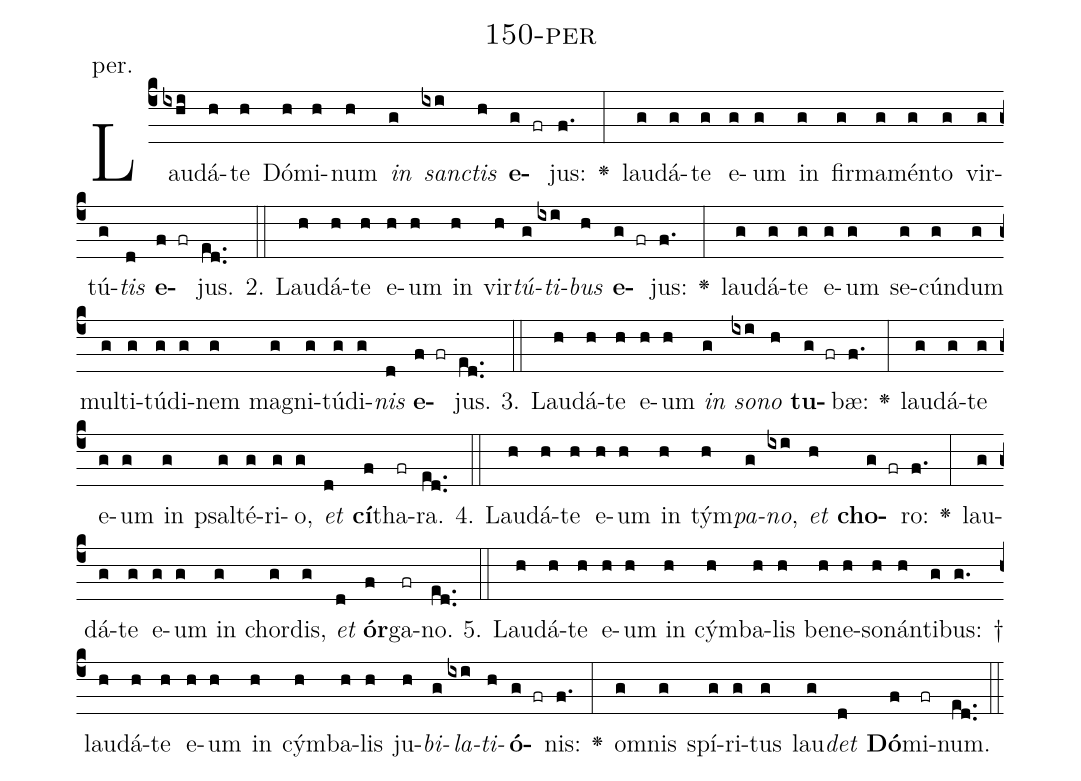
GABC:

name: 150-per;
annotation: per.;
%%
(c4)Lau(ixhi)dá(h)te(h) Dó(h)mi(h)num(h) <i>in</i>(g) <i>sanc</i>(ixi)<i>tis</i>(h) <b>e</b>(g fr)jus:(f.) <v>\greheightstar</v>(:) lau(g)dá(g)te(g) e(g)um(g) in(g) fir(g)ma(g)mén(g)to(g) vir(g)tú(g)<i>tis</i>(d) <b>e</b>(f fr)jus.(ed..) (::)
2. Lau(h)dá(h)te(h) e(h)um(h) in(h) vir(h)<i>tú</i>(g)<i>ti</i>(ixi)<i>bus</i>(h) <b>e</b>(g fr)jus:(f.) <v>\greheightstar</v>(:) lau(g)dá(g)te(g) e(g)um(g) se(g)cún(g)dum(g) mul(g)ti(g)tú(g)di(g)nem(g) ma(g)gni(g)tú(g)di(g)<i>nis</i>(d) <b>e</b>(f fr)jus.(ed..) (::)
3. Lau(h)dá(h)te(h) e(h)um(h) <i>in</i>(g) <i>so</i>(ixi)<i>no</i>(h) <b>tu</b>(g fr)bæ:(f.) <v>\greheightstar</v>(:) lau(g)dá(g)te(g) e(g)um(g) in(g) psal(g)té(g)ri(g)o,(g) <i>et</i>(d) <b>cí</b>(f)tha(fr)ra.(ed..) (::)
4. Lau(h)dá(h)te(h) e(h)um(h) in(h) tým(h)<i>pa</i>(g)<i>no</i>,(ixi) <i>et</i>(h) <b>cho</b>(g fr)ro:(f.) <v>\greheightstar</v>(:) lau(g)dá(g)te(g) e(g)um(g) in(g) chor(g)dis,(g) <i>et</i>(d) <b>ór</b>(f)ga(fr)no.(ed..) (::)
5. Lau(h)dá(h)te(h) e(h)um(h) in(h) cým(h)ba(h)lis(h) be(h)ne(h)so(h)nán(h)ti(g)bus: †(g.) lau(h)dá(h)te(h) e(h)um(h) in(h) cým(h)ba(h)lis(h) ju(h)<i>bi</i>(g)<i>la</i>(ixi)<i>ti</i>(h)<b>ó</b>(g fr)nis:(f.) <v>\greheightstar</v>(:) om(g)nis(g) spí(g)ri(g)tus(g) lau(g)<i>det</i>(d) <b>Dó</b>(f)mi(fr)num.(ed..) (::)
